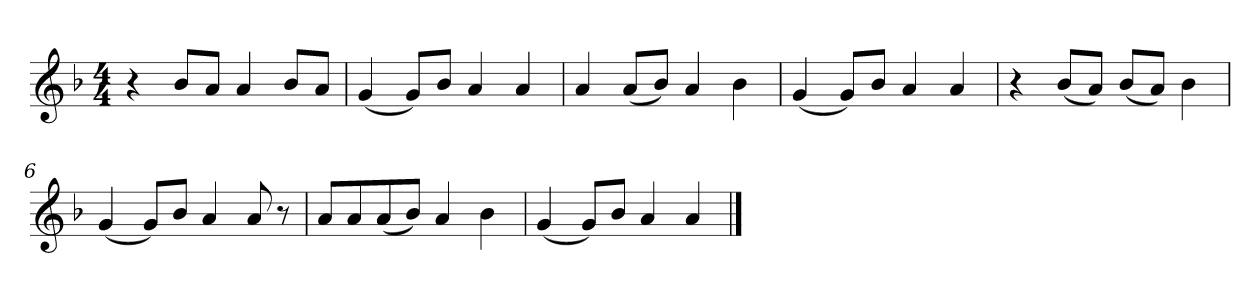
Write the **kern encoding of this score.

**kern
*part1
*staff1
*clefG2
*k[b-]
*F:
*M4/4
*MM104
=1
4r
8b-/L
8a/J
4a/
8b-/L
8a/J
=2
(4g/
8g/L)
8b-/J
4a/
4a/
=3
4a/
(8a/L
8b-/J)
4a/
4b-\
=4
(4g/
8g/L)
8b-/J
4a/
4a/
!!LO:LB:g=z
=5
4r
(8b-/L
8a/J)
(8b-/L
8a/J)
4b-\
=6
(4g/
8g/L)
8b-/J
4a/
8a/
8r
=7
8a/L
8a/
(8a/
8b-/J)
4a/
4b-\
=8
(4g/
8g/L)
8b-/J
4a/
4a/
==
*-
